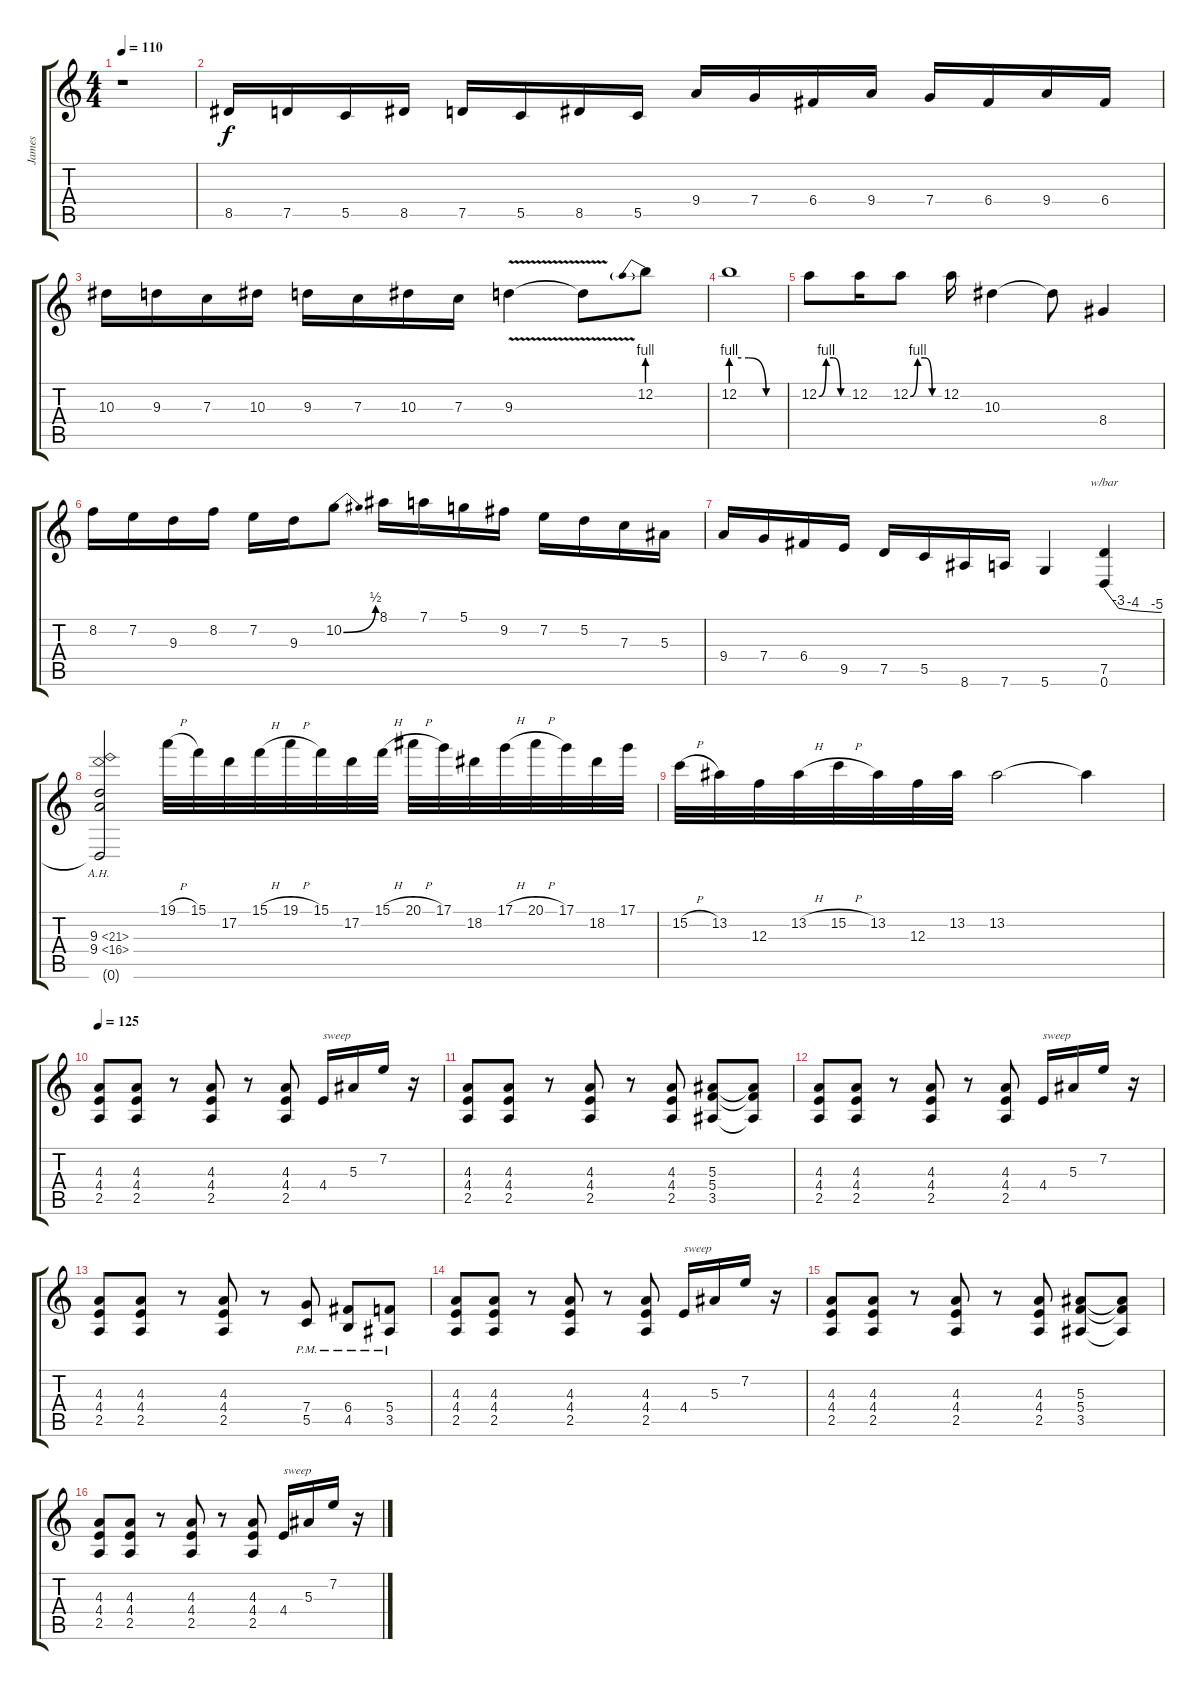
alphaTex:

\track ("James" "James") {instrument distortionguitar}
\staff {score tabs}
\tuning (D4 A3 F3 C3 G2 D2) {hide}
\ts (4 4)
\tempo 110
\clef g2
\ks c
r.1{dy f} |
8.5.16 7.5.16 5.5.16 8.5.16 7.5.16 5.5.16 8.5.16 5.5.16 9.4.16 7.4.16 6.4.16 9.4.16 7.4.16 6.4.16 9.4.16 6.4.16 |
10.3.16 9.3.16 7.3.16 10.3.16 9.3.16 7.3.16 10.3.16 7.3.16 9.3{v}.4 9.3{t}.8 12.2{be (prebend 0 4 60 4)}.8 |
12.2{be (custom 0 4 20 4 40 0 60 0)}.1 |
12.2{be (custom 0 0 15 4 30 4 45 0 60 0)}.8 12.2.16 12.2{be (custom 0 0 15 4 30 4 45 0 60 0)}.8 12.2.16 10.3.4 10.3{t}.8 8.4.4 |
8.2.16 7.2.16 9.3.16 8.2.16 7.2.16 9.3.16 10.2{be (bend 0 0 60 2)}.8 8.1.16 7.1.16 5.1.16 9.2.16 7.2.16 5.2.16 7.3.16 5.3.16 |
9.4.16 7.4.16 6.4.16 9.5.16 7.5.16 5.5.16 8.6.16 7.6.16 5.6.4 (7.5 0.6).4{tbe (custom default 0 0 15 -12 30 -16 55 -20 60 -20)} |
(9.3{ah 12} 9.4{ah 7} 0.6{t}).2 19.1{h}.32 15.1.32 17.2.32 15.1{h}.32 19.1{h}.32 15.1.32 17.2.32 15.1{h}.32 20.1{h}.32 17.1.32 18.2.32 17.1{h}.32 20.1{h}.32 17.1.32 18.2.32 17.1.32 |
15.2{h}.32 13.2.32 12.3.32 13.2{h}.32 15.2{h}.32 13.2.32 12.3.32 13.2.32 13.2.2 13.2{t}.4 |
\tempo 125
(4.3 4.4 2.5).8 (4.3 4.4 2.5).8 r.8 (4.3 4.4 2.5).8 r.8 (4.3 4.4 2.5).8 4.4.16{txt "sweep"} 5.3.16 7.2.16 r.16 |
(4.3 4.4 2.5).8 (4.3 4.4 2.5).8 r.8 (4.3 4.4 2.5).8 r.8 (4.3 4.4 2.5).8 (5.3 5.4 3.5).8 (5.3{t} 5.4{t} 3.5{t}).8 |
(4.3 4.4 2.5).8 (4.3 4.4 2.5).8 r.8 (4.3 4.4 2.5).8 r.8 (4.3 4.4 2.5).8 4.4.16{txt "sweep"} 5.3.16 7.2.16 r.16 |
(4.3 4.4 2.5).8 (4.3 4.4 2.5).8 r.8 (4.3 4.4 2.5).8 r.8 (7.4{pm} 5.5{pm}).8 (6.4{pm} 4.5{pm}).8 (5.4{pm} 3.5{pm}).8 |
(4.3 4.4 2.5).8 (4.3 4.4 2.5).8 r.8 (4.3 4.4 2.5).8 r.8 (4.3 4.4 2.5).8 4.4.16{txt "sweep"} 5.3.16 7.2.16 r.16 |
(4.3 4.4 2.5).8 (4.3 4.4 2.5).8 r.8 (4.3 4.4 2.5).8 r.8 (4.3 4.4 2.5).8 (5.3 5.4 3.5).8 (5.3{t} 5.4{t} 3.5{t}).8 |
(4.3 4.4 2.5).8 (4.3 4.4 2.5).8 r.8 (4.3 4.4 2.5).8 r.8 (4.3 4.4 2.5).8 4.4.16{txt "sweep"} 5.3.16 7.2.16 r.16
